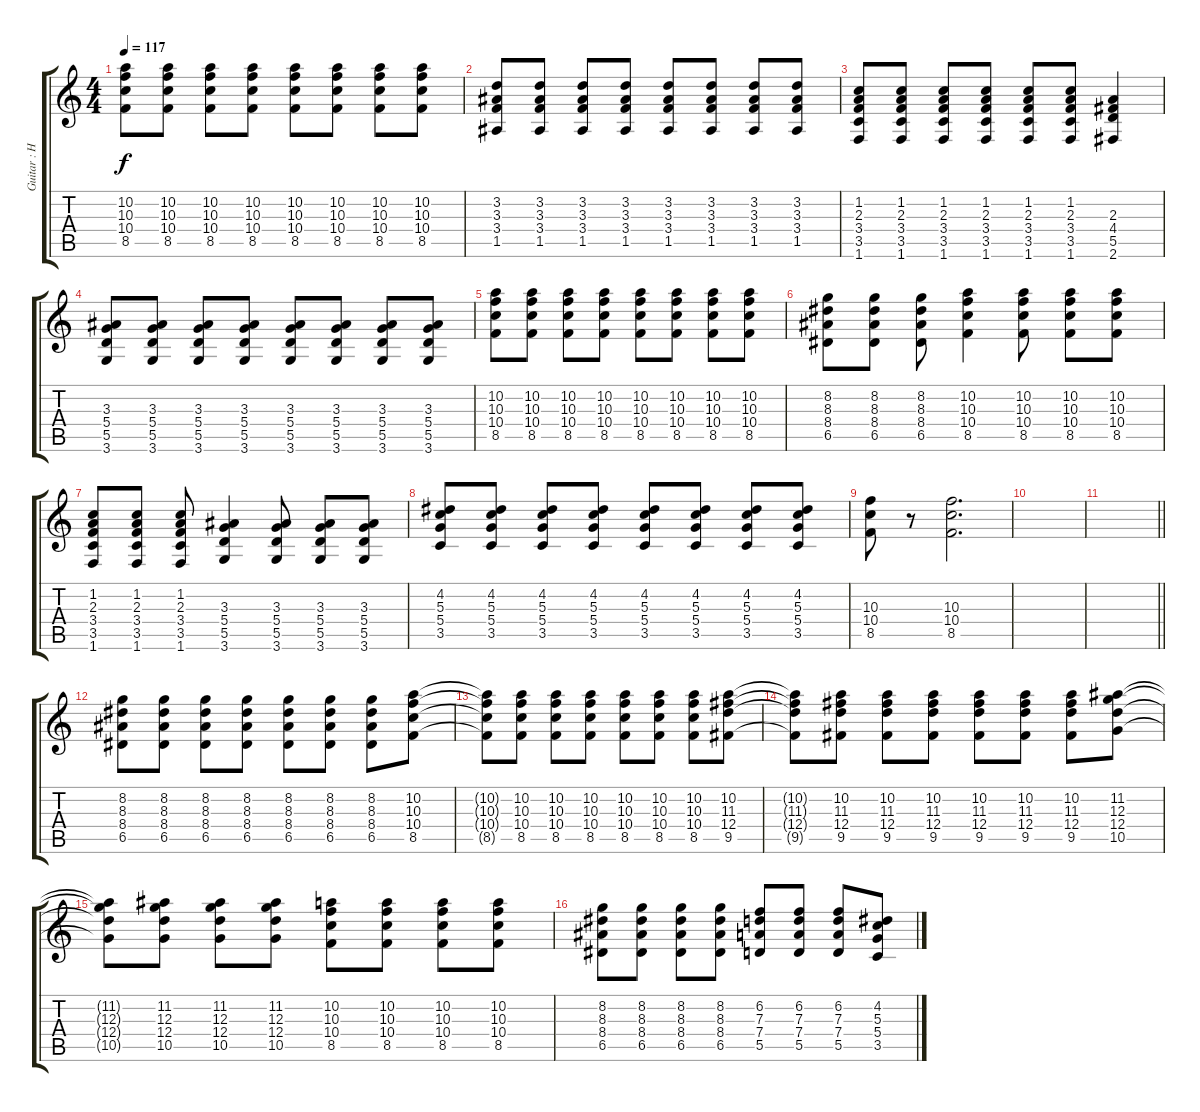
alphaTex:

\track ("Guitar : Hirasawa Yui - Chan" "Guitar : H") {instrument overdrivenguitar}
\staff {score tabs}
\tuning (E4 B3 G3 D3 A2 E2) {hide}
\ts (4 4)
\tempo 117
\clef g2
\ks c
(10.2 10.3 10.4 8.5).8{dy f} (10.2 10.3 10.4 8.5).8 (10.2 10.3 10.4 8.5).8 (10.2 10.3 10.4 8.5).8 (10.2 10.3 10.4 8.5).8 (10.2 10.3 10.4 8.5).8 (10.2 10.3 10.4 8.5).8 (10.2 10.3 10.4 8.5).8 |
(3.2 3.3 3.4 1.5).8 (3.2 3.3 3.4 1.5).8 (3.2 3.3 3.4 1.5).8 (3.2 3.3 3.4 1.5).8 (3.2 3.3 3.4 1.5).8 (3.2 3.3 3.4 1.5).8 (3.2 3.3 3.4 1.5).8 (3.2 3.3 3.4 1.5).8 |
(1.2 2.3 3.4 3.5 1.6).8 (1.2 2.3 3.4 3.5 1.6).8 (1.2 2.3 3.4 3.5 1.6).8 (1.2 2.3 3.4 3.5 1.6).8 (1.2 2.3 3.4 3.5 1.6).8 (1.2 2.3 3.4 3.5 1.6).8 (2.3 4.4 5.5 2.6).4 |
(3.3 5.4 5.5 3.6).8 (3.3 5.4 5.5 3.6).8 (3.3 5.4 5.5 3.6).8 (3.3 5.4 5.5 3.6).8 (3.3 5.4 5.5 3.6).8 (3.3 5.4 5.5 3.6).8 (3.3 5.4 5.5 3.6).8 (3.3 5.4 5.5 3.6).8 |
(10.2 10.3 10.4 8.5).8 (10.2 10.3 10.4 8.5).8 (10.2 10.3 10.4 8.5).8 (10.2 10.3 10.4 8.5).8 (10.2 10.3 10.4 8.5).8 (10.2 10.3 10.4 8.5).8 (10.2 10.3 10.4 8.5).8 (10.2 10.3 10.4 8.5).8 |
(8.2 8.3 8.4 6.5).8 (8.2 8.3 8.4 6.5).8 (8.2 8.3 8.4 6.5).8 (10.2 10.3 10.4 8.5).4 (10.2 10.3 10.4 8.5).8 (10.2 10.3 10.4 8.5).8 (10.2 10.3 10.4 8.5).8 |
(1.2 2.3 3.4 3.5 1.6).8 (1.2 2.3 3.4 3.5 1.6).8 (1.2 2.3 3.4 3.5 1.6).8 (3.3 5.4 5.5 3.6).4 (3.3 5.4 5.5 3.6).8 (3.3 5.4 5.5 3.6).8 (3.3 5.4 5.5 3.6).8 |
(4.2 5.3 5.4 3.5).8 (4.2 5.3 5.4 3.5).8 (4.2 5.3 5.4 3.5).8 (4.2 5.3 5.4 3.5).8 (4.2 5.3 5.4 3.5).8 (4.2 5.3 5.4 3.5).8 (4.2 5.3 5.4 3.5).8 (4.2 5.3 5.4 3.5).8 |
(10.3 10.4 8.5).8 r.8 (10.3 10.4 8.5).2{d} |
|
\barLineRight lightlight
|
(8.2 8.3 8.4 6.5).8 (8.2 8.3 8.4 6.5).8 (8.2 8.3 8.4 6.5).8 (8.2 8.3 8.4 6.5).8 (8.2 8.3 8.4 6.5).8 (8.2 8.3 8.4 6.5).8 (8.2 8.3 8.4 6.5).8 (10.2 10.3 10.4 8.5).8 |
(10.2{t} 10.3{t} 10.4{t} 8.5{t}).8 (10.2 10.3 10.4 8.5).8 (10.2 10.3 10.4 8.5).8 (10.2 10.3 10.4 8.5).8 (10.2 10.3 10.4 8.5).8 (10.2 10.3 10.4 8.5).8 (10.2 10.3 10.4 8.5).8 (10.2 11.3 12.4 9.5).8 |
(10.2{t} 11.3{t} 12.4{t} 9.5{t}).8 (10.2 11.3 12.4 9.5).8 (10.2 11.3 12.4 9.5).8 (10.2 11.3 12.4 9.5).8 (10.2 11.3 12.4 9.5).8 (10.2 11.3 12.4 9.5).8 (10.2 11.3 12.4 9.5).8 (11.2 12.3 12.4 10.5).8 |
(11.2{t} 12.3{t} 12.4{t} 10.5{t}).8 (11.2 12.3 12.4 10.5).8 (11.2 12.3 12.4 10.5).8 (11.2 12.3 12.4 10.5).8 (10.2 10.3 10.4 8.5).8 (10.2 10.3 10.4 8.5).8 (10.2 10.3 10.4 8.5).8 (10.2 10.3 10.4 8.5).8 |
(8.2 8.3 8.4 6.5).8 (8.2 8.3 8.4 6.5).8 (8.2 8.3 8.4 6.5).8 (8.2 8.3 8.4 6.5).8 (6.2 7.3 7.4 5.5).8 (6.2 7.3 7.4 5.5).8 (6.2 7.3 7.4 5.5).8 (4.2 5.3 5.4 3.5).8
